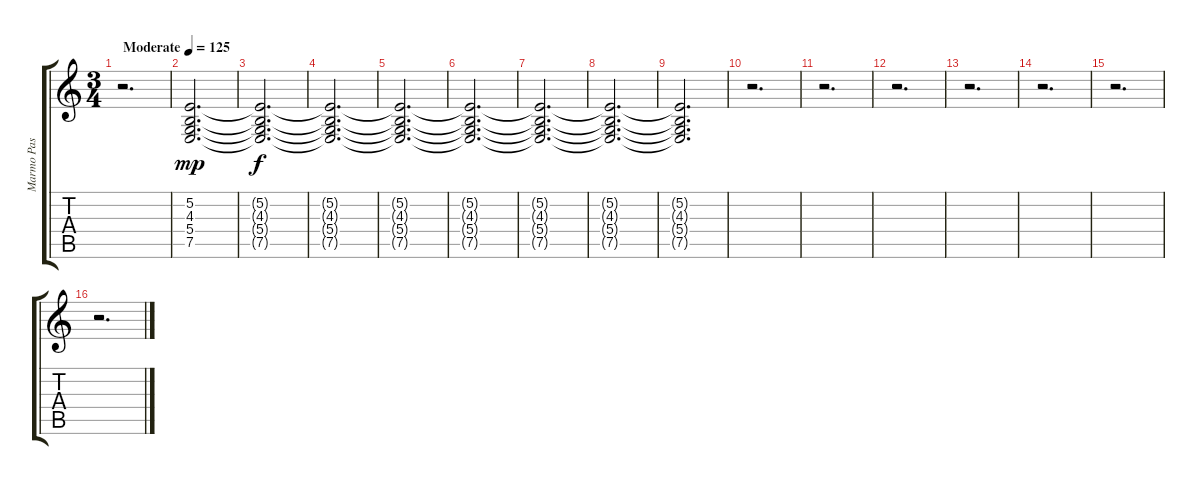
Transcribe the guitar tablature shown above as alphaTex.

\track ("Marmo Pas" "Marmo Pas") {instrument synthstrings1}
\staff {score tabs}
\tuning (E4 B3 G3 D3 A2 E2) {hide}
\ts (3 4)
\tempo (125 "Moderate")
\clef g2
\ks c
r.2{d dy mp instrument synthstrings1} |
(5.2 4.3 5.4 7.5).2{d} |
(5.2{t} 4.3{t} 5.4{t} 7.5{t}).2{d dy f} |
(5.2{t} 4.3{t} 5.4{t} 7.5{t}).2{d} |
(5.2{t} 4.3{t} 5.4{t} 7.5{t}).2{d} |
(5.2{t} 4.3{t} 5.4{t} 7.5{t}).2{d} |
(5.2{t} 4.3{t} 5.4{t} 7.5{t}).2{d} |
(5.2{t} 4.3{t} 5.4{t} 7.5{t}).2{d} |
(5.2{t} 4.3{t} 5.4{t} 7.5{t}).2{d} |
r.2{d} |
r.2{d} |
r.2{d} |
r.2{d} |
r.2{d} |
r.2{d} |
r.2{d}
